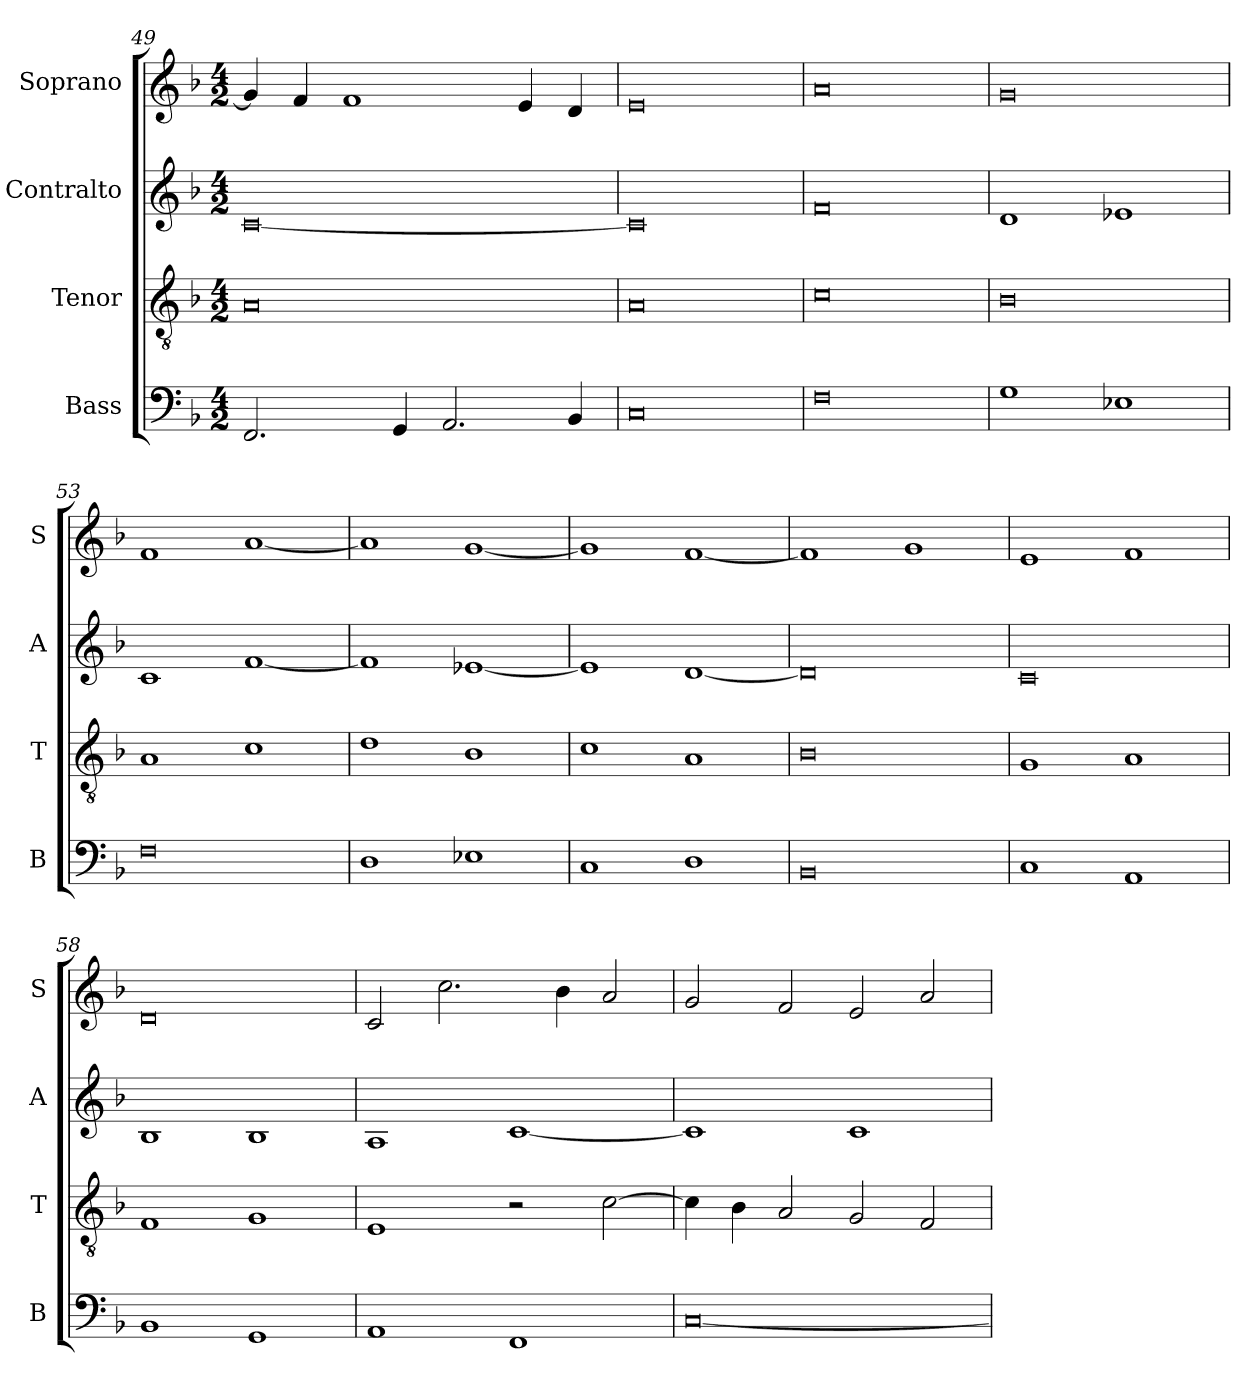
**kern	**kern	**kern	**kern
*part4	*part3	*part2	*part1
*staff4	*staff3	*staff2	*staff1
*I"Bass	*I"Tenor	*I"Contralto	*I"Soprano
*I'B	*I'T	*I'A	*I'S
*clefF4	*clefGv2	*clefG2	*clefG2
*k[b-]	*k[b-]	*k[b-]	*k[b-]
*F:ion	*F:ion	*F:ion	*F:ion
*M4/2	*M4/2	*M4/2	*M4/2
=49	=49	=49	=49
2.FF	0A	[0c	4g]
.	.	.	4f
.	.	.	1f
4GG	.	.	.
2.AA	.	.	.
.	.	.	4e
4BB-	.	.	4d
=50	=50	=50	=50
0C	0A	0c]	0e
=51	=51	=51	=51
0F	0c	0f	0a
=52	=52	=52	=52
1G	0B-	1d	0g
1E-X	.	1e-X	.
=53	=53	=53	=53
0F	1A	1c	1f
.	1c	[1f	[1a
=54	=54	=54	=54
1D	1d	1f]	1a]
1E-X	1B-	[1e-X	[1g
=55	=55	=55	=55
1C	1c	1e-]	1g]
1D	1A	[1d	[1f
=56	=56	=56	=56
0BB-	0B-	0d]	1f]
.	.	.	1g
=57	=57	=57	=57
1C	1G	0c	1e
1AA	1A	.	1f
=58	=58	=58	=58
1BB-	1F	1B-	0d
1GG	1G	1B-	.
=59	=59	=59	=59
1AA	1E	1A	2c
.	.	.	2.cc
1FF	2r	[1c	.
.	.	.	4b-
.	[2c	.	2a
=60	=60	=60	=60
[0C	4c]	1c]	2g
.	4B-	.	.
.	2A	.	2f
.	2G	1c	2e
.	2F	.	2a
=	=	=	=
*-	*-	*-	*-
